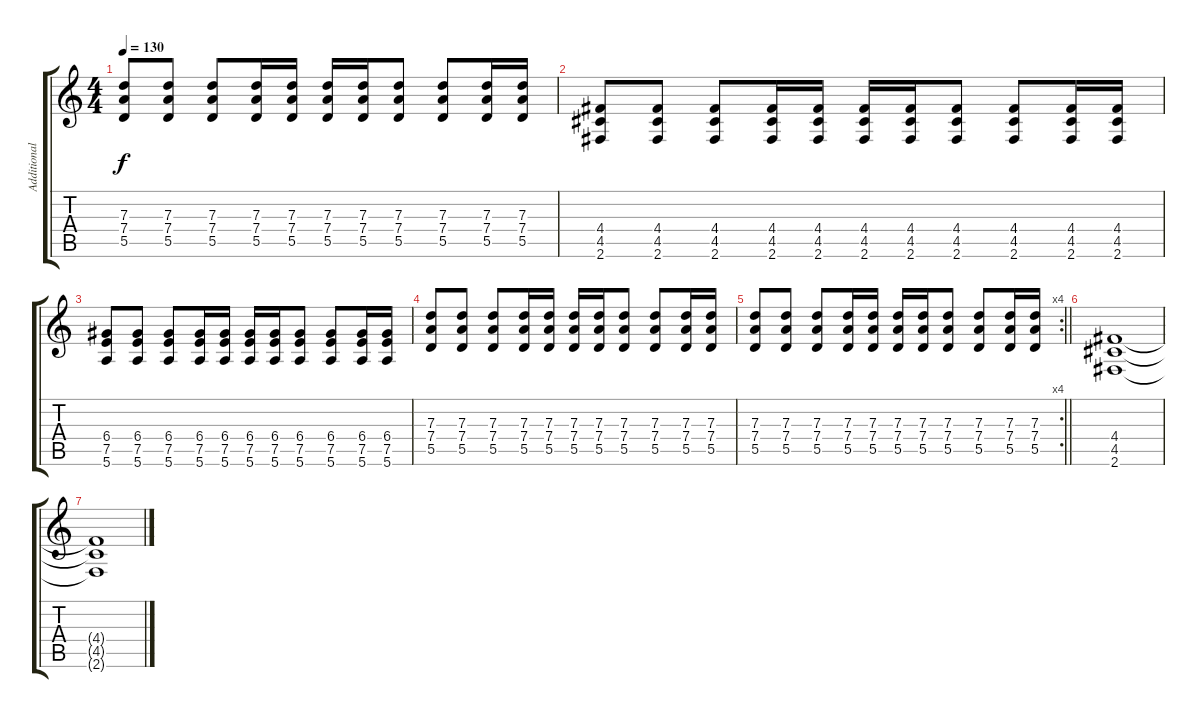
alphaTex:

\track ("Additional Guitar" "Additional") {instrument distortionguitar}
\staff {score tabs}
\tuning (E4 B3 G3 D3 A2 E2) {hide}
\ts (4 4)
\tempo 130
\clef g2
\ks c
(7.3 7.4 5.5).8{dy f} (7.3 7.4 5.5).8 (7.3 7.4 5.5).8 (7.3 7.4 5.5).16 (7.3 7.4 5.5).16 (7.3 7.4 5.5).16 (7.3 7.4 5.5).16 (7.3 7.4 5.5).8 (7.3 7.4 5.5).8 (7.3 7.4 5.5).16 (7.3 7.4 5.5).16 |
(4.4 4.5 2.6).8 (4.4 4.5 2.6).8 (4.4 4.5 2.6).8 (4.4 4.5 2.6).16 (4.4 4.5 2.6).16 (4.4 4.5 2.6).16 (4.4 4.5 2.6).16 (4.4 4.5 2.6).8 (4.4 4.5 2.6).8 (4.4 4.5 2.6).16 (4.4 4.5 2.6).16 |
(6.4 7.5 5.6).8 (6.4 7.5 5.6).8 (6.4 7.5 5.6).8 (6.4 7.5 5.6).16 (6.4 7.5 5.6).16 (6.4 7.5 5.6).16 (6.4 7.5 5.6).16 (6.4 7.5 5.6).8 (6.4 7.5 5.6).8 (6.4 7.5 5.6).16 (6.4 7.5 5.6).16 |
(7.3 7.4 5.5).8 (7.3 7.4 5.5).8 (7.3 7.4 5.5).8 (7.3 7.4 5.5).16 (7.3 7.4 5.5).16 (7.3 7.4 5.5).16 (7.3 7.4 5.5).16 (7.3 7.4 5.5).8 (7.3 7.4 5.5).8 (7.3 7.4 5.5).16 (7.3 7.4 5.5).16 |
\rc 4
\barLineRight lightlight
(7.3 7.4 5.5).8 (7.3 7.4 5.5).8 (7.3 7.4 5.5).8 (7.3 7.4 5.5).16 (7.3 7.4 5.5).16 (7.3 7.4 5.5).16 (7.3 7.4 5.5).16 (7.3 7.4 5.5).8 (7.3 7.4 5.5).8 (7.3 7.4 5.5).16 (7.3 7.4 5.5).16 |
(4.4 4.5 2.6).1 |
(4.4{t} 4.5{t} 2.6{t}).1
